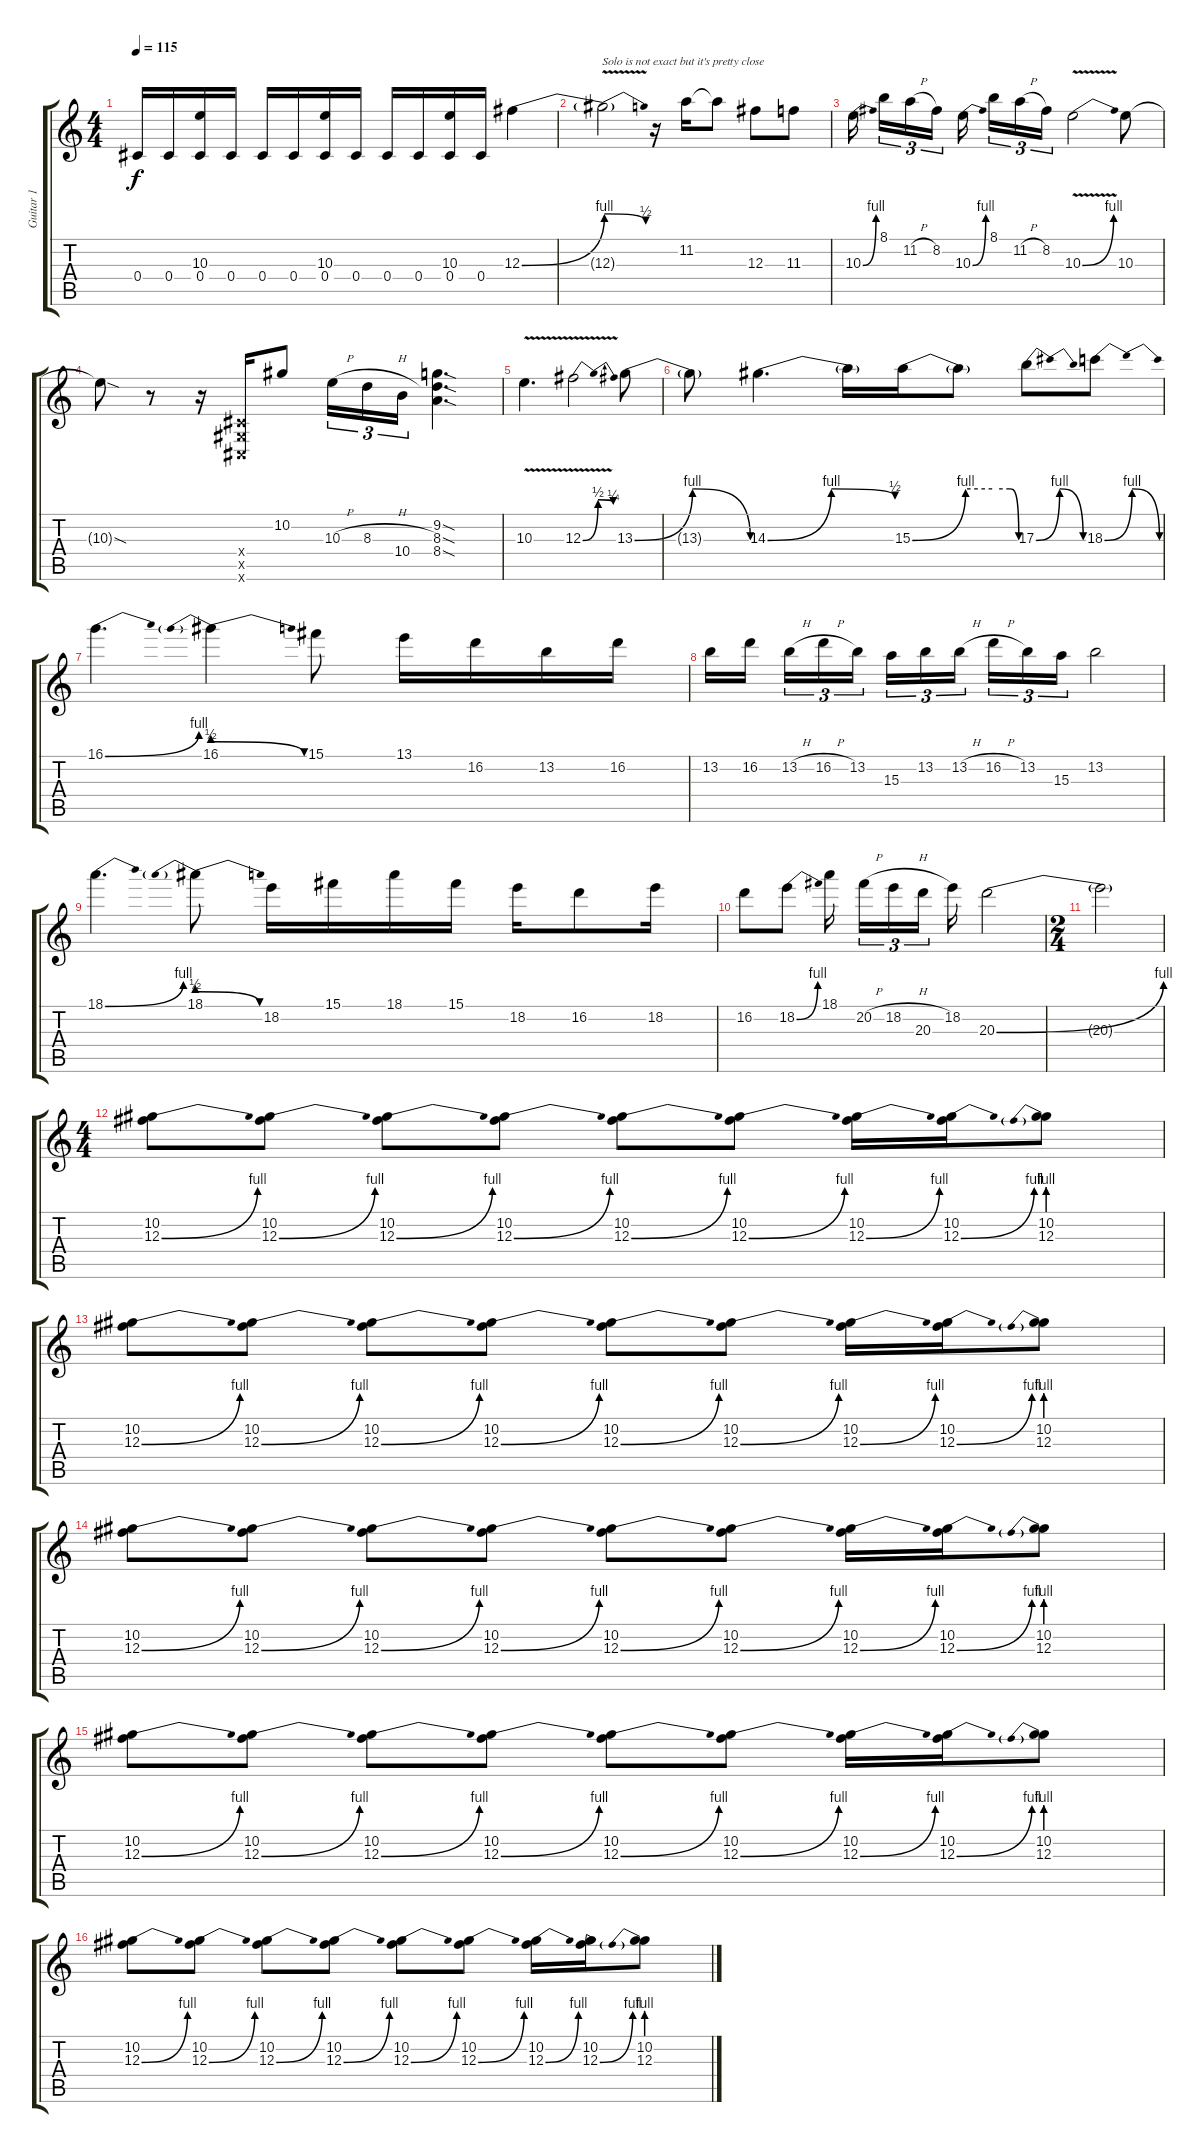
\track ("Guitar 1" "Guitar 1") {instrument overdrivenguitar}
\staff {score tabs}
\tuning (Eb4 Bb3 Gb3 Db3 Ab2 Db2) {hide}
\ts (4 4)
\tempo 115
\clef g2
\ks c
0.4.16{dy f} 0.4.16 (10.3 0.4).16 0.4.16 0.4.16 0.4.16 (10.3 0.4).16 0.4.16 0.4.16 0.4.16 (10.3 0.4).16 0.4.16 12.3{be (bend 0 0 60 4)}.4 |
12.3{be (release 0 4 60 2) v t}.2{txt "Solo is not exact but it's pretty close"} r.16 11.2.16 11.2{t}.8 12.3.8 11.3.8 |
10.3{be (bend 0 0 60 4)}.16{beam splitsecondary} 8.1.16{tu (3 2)} 11.2{h}.16{tu (3 2)} 8.2.16{tu (3 2) beam splitsecondary} 10.3{be (bend 0 0 60 4)}.16 8.1.16{tu (3 2)} 11.2{h}.16{tu (3 2)} 8.2.16{tu (3 2)} 10.3{be (bend 0 0 60 4) v}.2 10.3.8 |
10.3{sod t}.8 r.8 r.16 (0.4{x} 0.5{x} 0.6{x}).16 10.2.8 10.3{h}.16{tu (3 2)} 8.3{h}.16{tu (3 2)} 10.4.16{tu (3 2)} (9.2{sod} 8.3{sod} 8.4{sod}).4{d} |
10.3{v}.4{d} 12.3{be (bendrelease 0 0 30 2 30 2 60 1) v}.2 13.3{be (bendrelease 0 0 30 4 30 4 60 0)}.8 |
13.3{t}.8 14.3{be (bendrelease 0 0 30 4 30 4 60 2)}.4{d} 14.3{t}.16 15.3{be (custom 0 0 30 4 45 4 55 4 60 0)}.16 15.3{t}.8 17.3{be (bendrelease 0 0 30 4 55 4 60 0)}.8 18.3{be (bendrelease 0 0 30 4 55 4 60 0)}.8 |
16.1{be (bend 0 0 60 4)}.4{d} 16.1{be (prebendrelease 0 2 60 0)}.4 15.1.8 13.1.16 16.2.16 13.2.16 16.2.16 |
13.2.16 16.2.16{beam splitsecondary} 13.2{h}.16{tu (3 2)} 16.2{h}.16{tu (3 2)} 13.2.16{tu (3 2)} 15.3.16{tu (3 2)} 13.2.16{tu (3 2)} 13.2{h}.16{tu (3 2) beam splitsecondary} 16.2{h}.16{tu (3 2)} 13.2.16{tu (3 2)} 15.3.16{tu (3 2)} 13.2.2 |
18.1{be (bend 0 0 60 4)}.4{d} 18.1{be (prebendrelease 0 2 60 0)}.8 18.2.16 15.1.16 18.1.16 15.1.16 18.2.16 16.2.8 18.2.16 |
16.2.8 18.2{be (bend 0 0 60 4)}.8 18.1.16{beam splitsecondary} 20.2{h}.16{tu (3 2)} 18.2{h}.16{tu (3 2)} 20.3.16{tu (3 2) beam splitsecondary} 18.2.16 20.3{be (bend 0 0 60 4)}.2 |
\ts (2 4)
20.3{t}.2 |
\ts (4 4)
(10.2 12.3{be (bend 0 0 60 4)}).8 (10.2 12.3{be (bend 0 0 60 4)}).8 (10.2 12.3{be (bend 0 0 60 4)}).8 (10.2 12.3{be (bend 0 0 60 4)}).8 (10.2 12.3{be (bend 0 0 60 4)}).8 (10.2 12.3{be (bend 0 0 60 4)}).8 (10.2 12.3{be (bend 0 0 60 4)}).16 (10.2 12.3{be (bend 0 0 60 4)}).16 (10.2 12.3{be (prebend 0 4 60 4)}).8 |
(10.2 12.3{be (bend 0 0 60 4)}).8{volume 12} (10.2 12.3{be (bend 0 0 60 4)}).8 (10.2 12.3{be (bend 0 0 60 4)}).8 (10.2 12.3{be (bend 0 0 60 4)}).8 (10.2 12.3{be (bend 0 0 60 4)}).8 (10.2 12.3{be (bend 0 0 60 4)}).8 (10.2 12.3{be (bend 0 0 60 4)}).16 (10.2 12.3{be (bend 0 0 60 4)}).16 (10.2 12.3{be (prebend 0 4 60 4)}).8 |
(10.2 12.3{be (bend 0 0 60 4)}).8 (10.2 12.3{be (bend 0 0 60 4)}).8 (10.2 12.3{be (bend 0 0 60 4)}).8 (10.2 12.3{be (bend 0 0 60 4)}).8 (10.2 12.3{be (bend 0 0 60 4)}).8 (10.2 12.3{be (bend 0 0 60 4)}).8 (10.2 12.3{be (bend 0 0 60 4)}).16 (10.2 12.3{be (bend 0 0 60 4)}).16 (10.2 12.3{be (prebend 0 4 60 4)}).8 |
(10.2 12.3{be (bend 0 0 60 4)}).8 (10.2 12.3{be (bend 0 0 60 4)}).8 (10.2 12.3{be (bend 0 0 60 4)}).8 (10.2 12.3{be (bend 0 0 60 4)}).8 (10.2 12.3{be (bend 0 0 60 4)}).8 (10.2 12.3{be (bend 0 0 60 4)}).8 (10.2 12.3{be (bend 0 0 60 4)}).16 (10.2 12.3{be (bend 0 0 60 4)}).16 (10.2 12.3{be (prebend 0 4 60 4)}).8 |
(10.2 12.3{be (bend 0 0 60 4)}).8 (10.2 12.3{be (bend 0 0 60 4)}).8 (10.2 12.3{be (bend 0 0 60 4)}).8 (10.2 12.3{be (bend 0 0 60 4)}).8 (10.2 12.3{be (bend 0 0 60 4)}).8 (10.2 12.3{be (bend 0 0 60 4)}).8 (10.2 12.3{be (bend 0 0 60 4)}).16 (10.2 12.3{be (bend 0 0 60 4)}).16 (10.2 12.3{be (prebend 0 4 60 4)}).8
